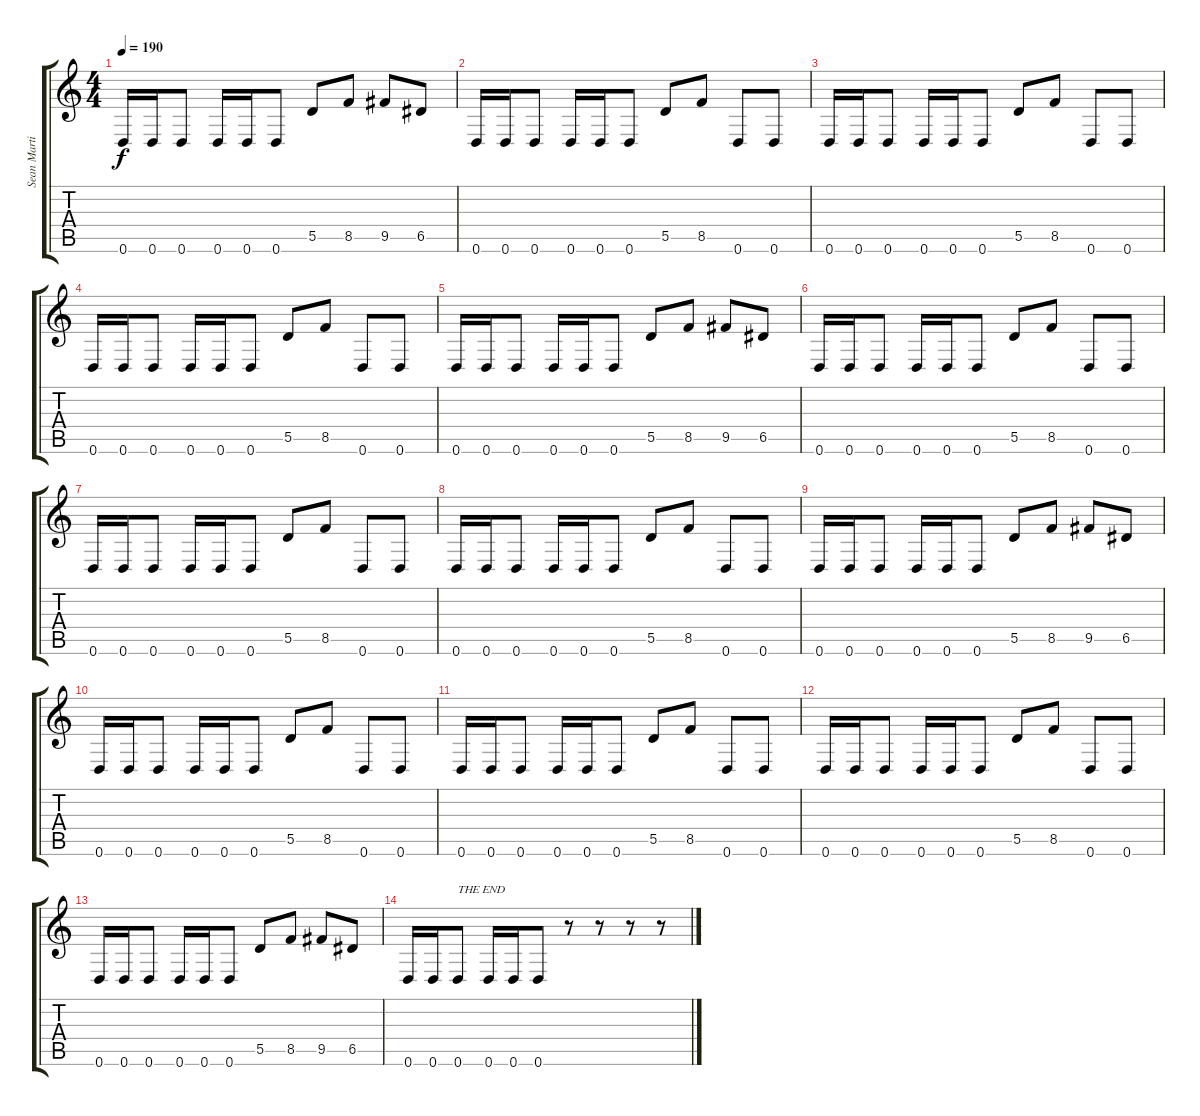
\track ("Sean Martin (Guitar)" "Sean Marti") {instrument distortionguitar}
\staff {score tabs}
\tuning (E4 B3 G3 D3 A2 D2) {hide}
\ts (4 4)
\tempo 190
\clef g2
\ks c
0.6.16{dy f} 0.6.16 0.6.8 0.6.16 0.6.16 0.6.8 5.5.8 8.5.8 9.5.8 6.5.8 |
0.6.16 0.6.16 0.6.8 0.6.16 0.6.16 0.6.8 5.5.8 8.5.8 0.6.8 0.6.8 |
0.6.16 0.6.16 0.6.8 0.6.16 0.6.16 0.6.8 5.5.8 8.5.8 0.6.8 0.6.8 |
0.6.16 0.6.16 0.6.8 0.6.16 0.6.16 0.6.8 5.5.8 8.5.8 0.6.8 0.6.8 |
0.6.16 0.6.16 0.6.8 0.6.16 0.6.16 0.6.8 5.5.8 8.5.8 9.5.8 6.5.8 |
0.6.16 0.6.16 0.6.8 0.6.16 0.6.16 0.6.8 5.5.8 8.5.8 0.6.8 0.6.8 |
0.6.16 0.6.16 0.6.8 0.6.16 0.6.16 0.6.8 5.5.8 8.5.8 0.6.8 0.6.8 |
0.6.16 0.6.16 0.6.8 0.6.16 0.6.16 0.6.8 5.5.8 8.5.8 0.6.8 0.6.8 |
0.6.16 0.6.16 0.6.8 0.6.16 0.6.16 0.6.8 5.5.8 8.5.8 9.5.8 6.5.8 |
0.6.16 0.6.16 0.6.8 0.6.16 0.6.16 0.6.8 5.5.8 8.5.8 0.6.8 0.6.8 |
0.6.16 0.6.16 0.6.8 0.6.16 0.6.16 0.6.8 5.5.8 8.5.8 0.6.8 0.6.8 |
0.6.16 0.6.16 0.6.8 0.6.16 0.6.16 0.6.8 5.5.8 8.5.8 0.6.8 0.6.8 |
0.6.16 0.6.16 0.6.8 0.6.16 0.6.16 0.6.8 5.5.8 8.5.8 9.5.8 6.5.8 |
0.6.16 0.6.16 0.6.8{txt "THE END"} 0.6.16 0.6.16 0.6.8 r.8 r.8 r.8 r.8
